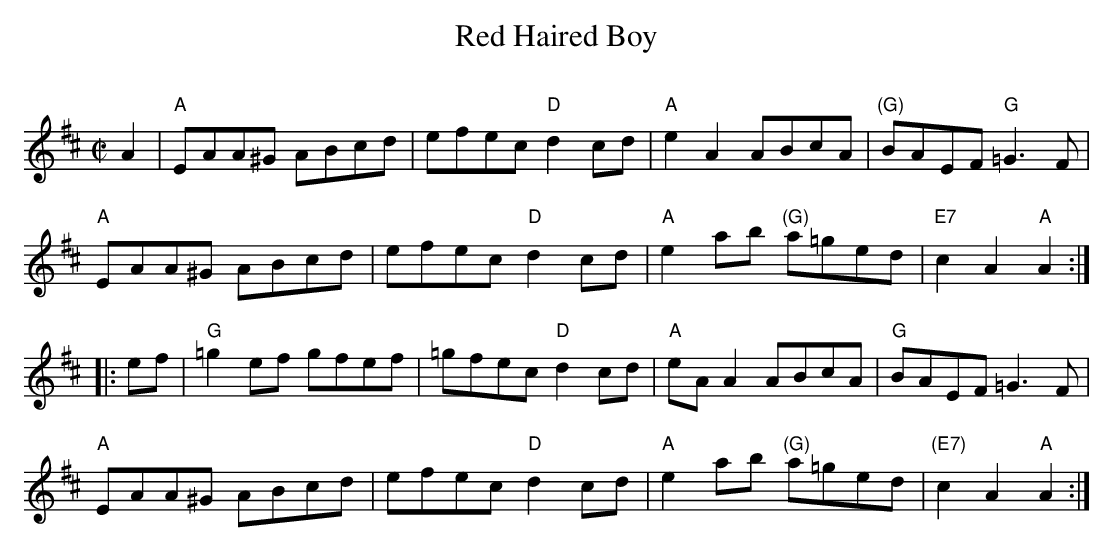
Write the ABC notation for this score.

X:1
T: Red Haired Boy
C:
M: C|
L: 1/8
K: Amix
A2 |\
"A"EAA^G ABcd | efec "D"d2cd | "A"e2A2  ABcA | "(G)"BAEF "G"=G3F |
"A"EAA^G ABcd | efec "D"d2cd | "A"e2ab "(G)"a=ged |  "E7"c2A2 "A"A2 :|
|: ef |\
"G"=g2ef gfef | =gfec "D"d2cd | "A"eAA2  ABcA |  "G"BAEF  =G3F |
"A"EAA^G ABcd | efec  "D"d2cd | "A"e2ab "(G)"a=ged | "(E7)"c2A2 "A"A2 :|
